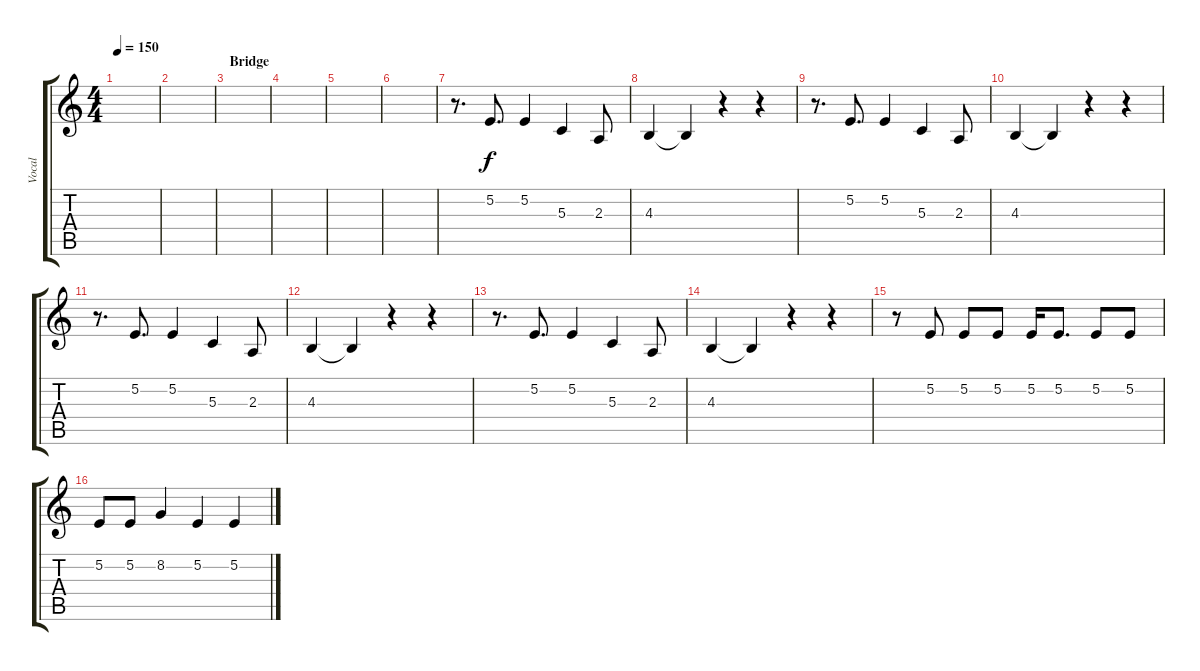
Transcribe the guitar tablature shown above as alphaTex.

\track ("Vocal" "Vocal") {instrument trumpet}
\staff {score tabs}
\tuning (E4 B3 G3 D3 A2 E2) {hide}
\ts (4 4)
\tempo 150
\clef g2
\ks c
|
|
\section ("" "Bridge")
|
|
|
|
r.8{d} 5.2.8{d} 5.2.4 5.3.4 2.3.8 |
4.3.4 4.3{t}.4 r.4 r.4 |
r.8{d} 5.2.8{d} 5.2.4 5.3.4 2.3.8 |
4.3.4 4.3{t}.4 r.4 r.4 |
r.8{d} 5.2.8{d} 5.2.4 5.3.4 2.3.8 |
4.3.4 4.3{t}.4 r.4 r.4 |
r.8{d} 5.2.8{d} 5.2.4 5.3.4 2.3.8 |
4.3.4 4.3{t}.4 r.4 r.4 |
r.8 5.2.8 5.2.8 5.2.8 5.2.16 5.2.8{d} 5.2.8 5.2.8 |
5.2.8 5.2.8 8.2.4 5.2.4 5.2.4
